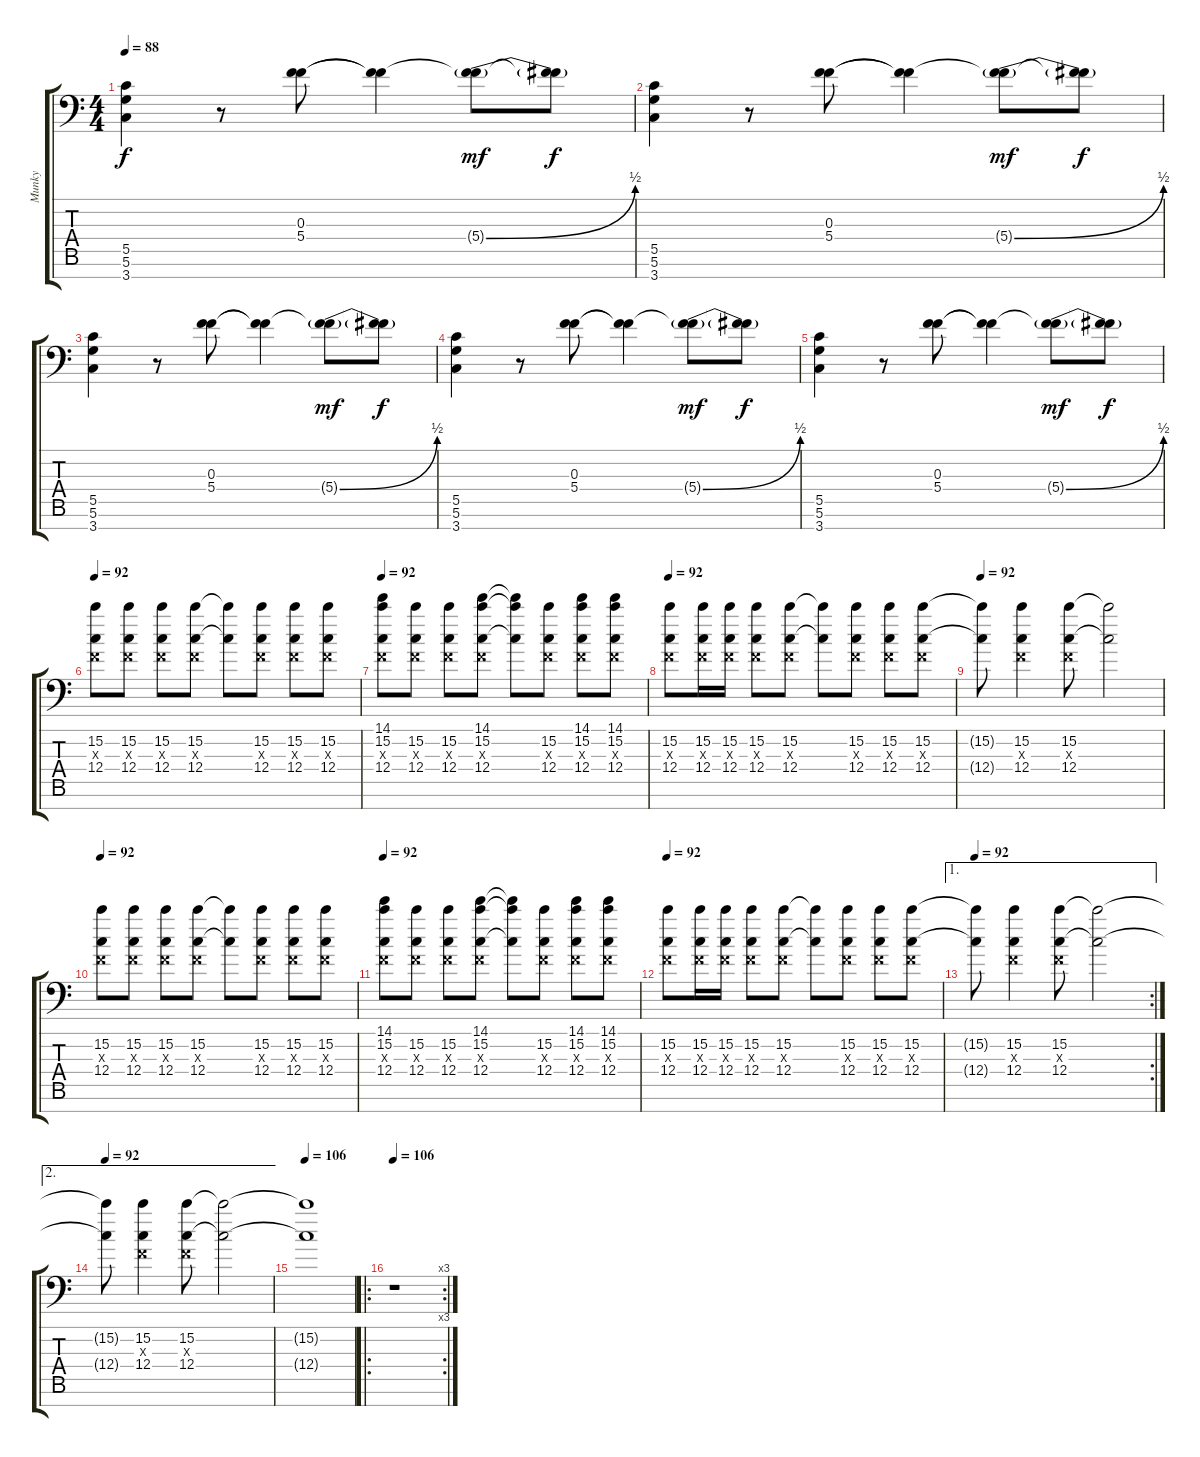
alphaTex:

\track ("Munky" "Munky") {instrument distortionguitar}
\staff {score tabs}
\tuning (D4 A3 F3 C3 G2 D2 A1) {hide}
\ts (4 4)
\tempo 88
\clef f4
\ks c
(5.5 5.6 3.7).4{dy f} r.8 (0.3 5.4).8 (0.3{t} 5.4{t}).4 (0.3{t} 5.4{be (bend 0 0 60 2) g}).8{dy mf} (0.3{t} 5.4{t}).8{dy f} |
(5.5 5.6 3.7).4 r.8 (0.3 5.4).8 (0.3{t} 5.4{t}).4 (0.3{t} 5.4{be (bend 0 0 60 2) g}).8{dy mf} (0.3{t} 5.4{t}).8{dy f} |
(5.5 5.6 3.7).4 r.8 (0.3 5.4).8 (0.3{t} 5.4{t}).4 (0.3{t} 5.4{be (bend 0 0 60 2) g}).8{dy mf} (0.3{t} 5.4{t}).8{dy f} |
(5.5 5.6 3.7).4 r.8 (0.3 5.4).8 (0.3{t} 5.4{t}).4 (0.3{t} 5.4{be (bend 0 0 60 2) g}).8{dy mf} (0.3{t} 5.4{t}).8{dy f} |
(5.5 5.6 3.7).4 r.8 (0.3 5.4).8 (0.3{t} 5.4{t}).4 (0.3{t} 5.4{be (bend 0 0 60 2) g}).8{dy mf} (0.3{t} 5.4{t}).8{dy f} |
\tempo 92
(15.2 0.3{x} 12.4).8 (15.2 0.3{x} 12.4).8 (15.2 0.3{x} 12.4).8 (15.2 0.3{x} 12.4).8 (15.2{t} 12.4{t}).8 (15.2 0.3{x} 12.4).8 (15.2 0.3{x} 12.4).8 (15.2 0.3{x} 12.4).8 |
\tempo 92
(14.1 15.2 0.3{x} 12.4).8 (15.2 0.3{x} 12.4).8 (15.2 0.3{x} 12.4).8 (14.1 15.2 0.3{x} 12.4).8 (14.1{t} 15.2{t} 12.4{t}).8 (15.2 0.3{x} 12.4).8 (14.1 15.2 0.3{x} 12.4).8 (14.1 15.2 0.3{x} 12.4).8 |
\tempo 92
(15.2 0.3{x} 12.4).8 (15.2 0.3{x} 12.4).16 (15.2 0.3{x} 12.4).16 (15.2 0.3{x} 12.4).8 (15.2 0.3{x} 12.4).8 (15.2{t} 12.4{t}).8 (15.2 0.3{x} 12.4).8 (15.2 0.3{x} 12.4).8 (15.2 0.3{x} 12.4).8 |
\tempo 92
(15.2{t} 12.4{t}).8 (15.2 0.3{x} 12.4).4 (15.2 0.3{x} 12.4).8 (15.2{t} 12.4{t}).2 |
\tempo 92
(15.2 0.3{x} 12.4).8 (15.2 0.3{x} 12.4).8 (15.2 0.3{x} 12.4).8 (15.2 0.3{x} 12.4).8 (15.2{t} 12.4{t}).8 (15.2 0.3{x} 12.4).8 (15.2 0.3{x} 12.4).8 (15.2 0.3{x} 12.4).8 |
\tempo 92
(14.1 15.2 0.3{x} 12.4).8 (15.2 0.3{x} 12.4).8 (15.2 0.3{x} 12.4).8 (14.1 15.2 0.3{x} 12.4).8 (14.1{t} 15.2{t} 12.4{t}).8 (15.2 0.3{x} 12.4).8 (14.1 15.2 0.3{x} 12.4).8 (14.1 15.2 0.3{x} 12.4).8 |
\tempo 92
(15.2 0.3{x} 12.4).8 (15.2 0.3{x} 12.4).16 (15.2 0.3{x} 12.4).16 (15.2 0.3{x} 12.4).8 (15.2 0.3{x} 12.4).8 (15.2{t} 12.4{t}).8 (15.2 0.3{x} 12.4).8 (15.2 0.3{x} 12.4).8 (15.2 0.3{x} 12.4).8 |
\ae 1
\rc 2
\tempo 92
(15.2{t} 12.4{t}).8 (15.2 0.3{x} 12.4).4 (15.2 0.3{x} 12.4).8 (15.2{t} 12.4{t}).2 |
\ae 2
\tempo 92
(15.2{t} 12.4{t}).8 (15.2 0.3{x} 12.4).4 (15.2 0.3{x} 12.4).8 (15.2{t} 12.4{t}).2 |
\tempo 106
(15.2{t} 12.4{t}).1 |
\ro
\rc 3
\tempo 106
r.1
